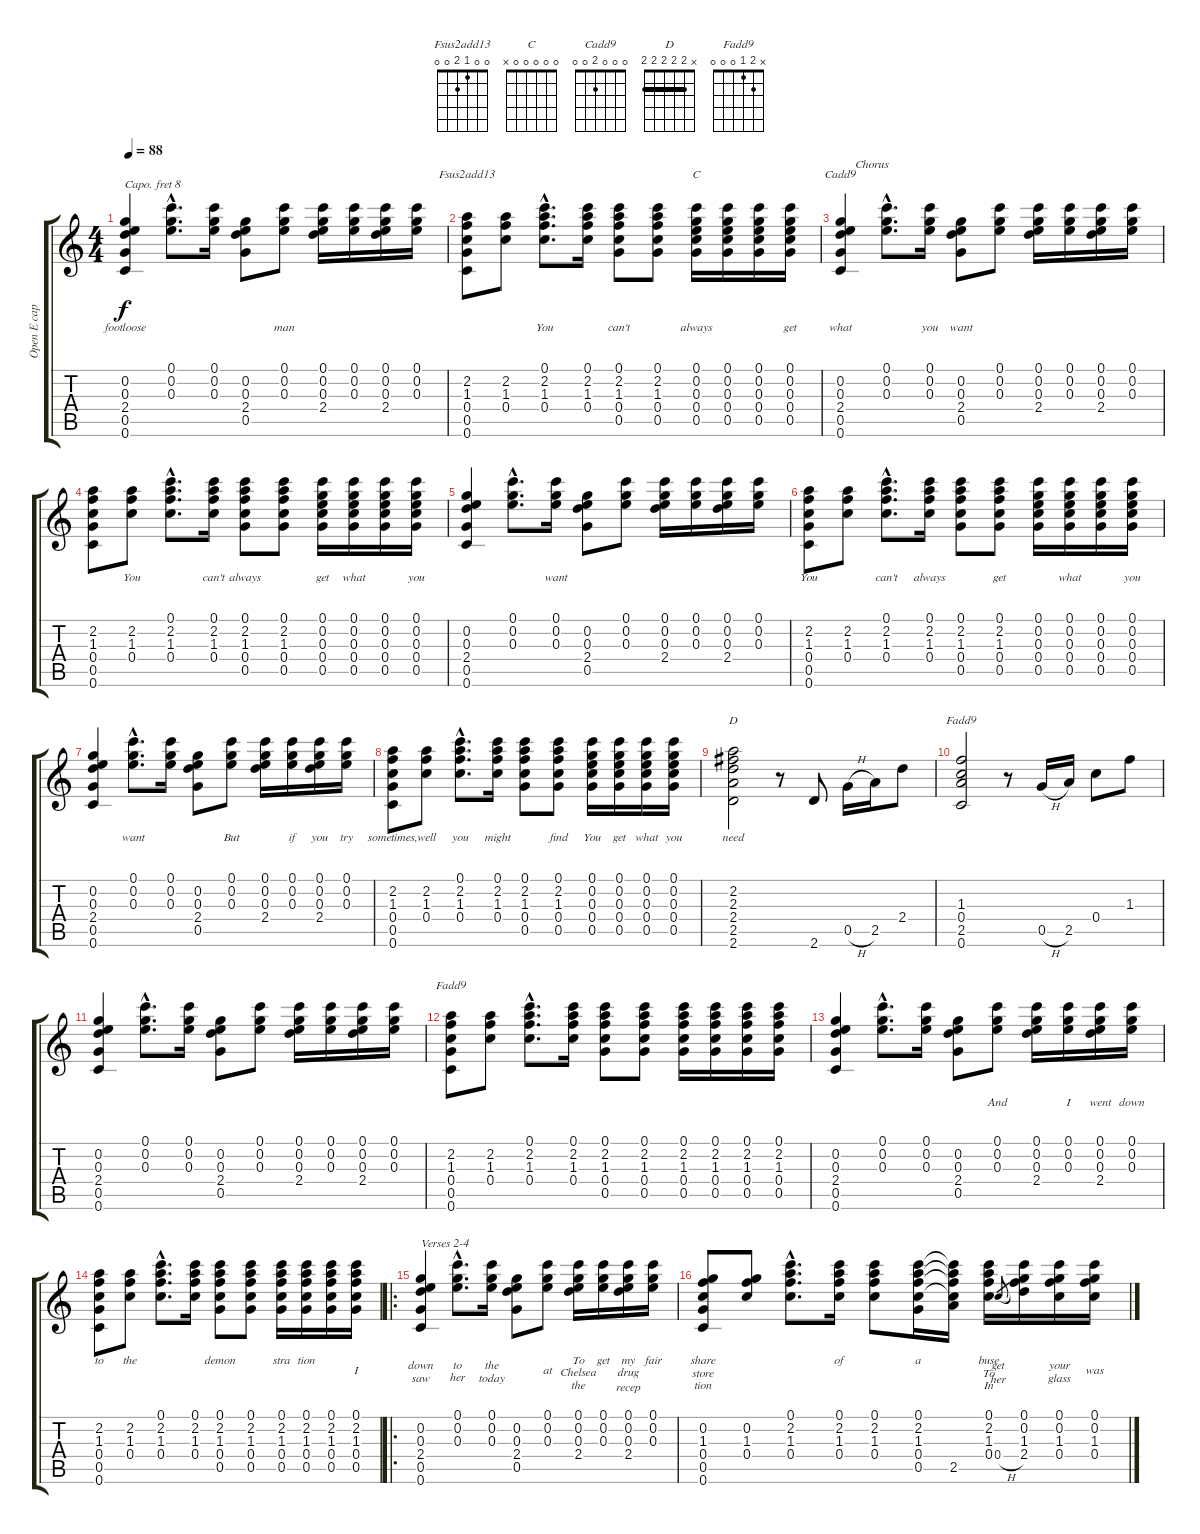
\track ("Open E capo on 8" "Open E cap") {instrument acousticguitarsteel}
\staff {score tabs}
\capo 8
\tuning (E4 B3 Ab3 E3 B2 E2) {hide}
\chord ("Fsus2add13" 0 0 1 2 0 0)
\chord ("C" 0 0 0 0 0 x)
\chord ("Cadd9" 0 0 0 2 0 0)
\chord ("D" x 2 2 2 2 2) {barre 2}
\chord ("Fadd9" 0 0 1 0 2 0)
\chord ("Fadd9" x 2 1 0 0 0)
\ts (4 4)
\tempo 88
\clef g2
\ks c
(0.2 0.3 2.4 0.5 0.6).4{lyrics (0 "footloose") lyrics (1 "") lyrics (2 "") lyrics (3 "") lyrics (4 "") dy f} (0.1{hac} 0.2{hac} 0.3{hac}).8{d lyrics (0 "") lyrics (1 "") lyrics (2 "") lyrics (3 "") lyrics (4 "")} (0.1 0.2 0.3).16{lyrics (0 "") lyrics (1 "") lyrics (2 "") lyrics (3 "") lyrics (4 "")} (0.2 0.3 2.4 0.5).8{lyrics (0 "") lyrics (1 "") lyrics (2 "") lyrics (3 "") lyrics (4 "")} (0.1 0.2 0.3).8{lyrics (0 "man") lyrics (1 "") lyrics (2 "") lyrics (3 "") lyrics (4 "")} (0.1 0.2 0.3 2.4).16{lyrics (0 "") lyrics (1 "") lyrics (2 "") lyrics (3 "") lyrics (4 "")} (0.1 0.2 0.3).16{lyrics (0 "") lyrics (1 "") lyrics (2 "") lyrics (3 "") lyrics (4 "")} (0.1 0.2 0.3 2.4).16{lyrics (0 "") lyrics (1 "") lyrics (2 "") lyrics (3 "") lyrics (4 "")} (0.1 0.2 0.3).16{lyrics (0 "") lyrics (1 "") lyrics (2 "") lyrics (3 "") lyrics (4 "")} |
(2.2 1.3 0.4 0.5 0.6).8{ch "Fsus2add13" lyrics (0 "") lyrics (1 "") lyrics (2 "") lyrics (3 "") lyrics (4 "")} (2.2 1.3 0.4).8{lyrics (0 "") lyrics (1 "") lyrics (2 "") lyrics (3 "") lyrics (4 "")} (0.1{hac} 2.2{hac} 1.3{hac} 0.4{hac}).8{d lyrics (0 "You") lyrics (1 "") lyrics (2 "") lyrics (3 "") lyrics (4 "")} (0.1 2.2 1.3 0.4).16{lyrics (0 "") lyrics (1 "") lyrics (2 "") lyrics (3 "") lyrics (4 "")} (0.1 2.2 1.3 0.4 0.5).8{lyrics (0 "can't") lyrics (1 "") lyrics (2 "") lyrics (3 "") lyrics (4 "")} (0.1 2.2 1.3 0.4 0.5).8{lyrics (0 "") lyrics (1 "") lyrics (2 "") lyrics (3 "") lyrics (4 "")} (0.1 0.2 0.3 0.4 0.5).16{ch "C" lyrics (0 "always") lyrics (1 "") lyrics (2 "") lyrics (3 "") lyrics (4 "")} (0.1 0.2 0.3 0.4 0.5).16{lyrics (0 "") lyrics (1 "") lyrics (2 "") lyrics (3 "") lyrics (4 "")} (0.1 0.2 0.3 0.4 0.5).16{lyrics (0 "") lyrics (1 "") lyrics (2 "") lyrics (3 "") lyrics (4 "")} (0.1 0.2 0.3 0.4 0.5).16{lyrics (0 "get") lyrics (1 "") lyrics (2 "") lyrics (3 "") lyrics (4 "")} |
(0.2 0.3 2.4 0.5 0.6).4{ch "Cadd9" txt "     Chorus" lyrics (0 "what") lyrics (1 "") lyrics (2 "") lyrics (3 "") lyrics (4 "")} (0.1{hac} 0.2{hac} 0.3{hac}).8{d lyrics (0 "") lyrics (1 "") lyrics (2 "") lyrics (3 "") lyrics (4 "")} (0.1 0.2 0.3).16{lyrics (0 "you") lyrics (1 "") lyrics (2 "") lyrics (3 "") lyrics (4 "")} (0.2 0.3 2.4 0.5).8{lyrics (0 "want") lyrics (1 "") lyrics (2 "") lyrics (3 "") lyrics (4 "")} (0.1 0.2 0.3).8{lyrics (0 "") lyrics (1 "") lyrics (2 "") lyrics (3 "") lyrics (4 "")} (0.1 0.2 0.3 2.4).16{lyrics (0 "") lyrics (1 "") lyrics (2 "") lyrics (3 "") lyrics (4 "")} (0.1 0.2 0.3).16{lyrics (0 "") lyrics (1 "") lyrics (2 "") lyrics (3 "") lyrics (4 "")} (0.1 0.2 0.3 2.4).16{lyrics (0 "") lyrics (1 "") lyrics (2 "") lyrics (3 "") lyrics (4 "")} (0.1 0.2 0.3).16{lyrics (0 "") lyrics (1 "") lyrics (2 "") lyrics (3 "") lyrics (4 "")} |
(2.2 1.3 0.4 0.5 0.6).8{lyrics (0 "") lyrics (1 "") lyrics (2 "") lyrics (3 "") lyrics (4 "")} (2.2 1.3 0.4).8{lyrics (0 "You") lyrics (1 "") lyrics (2 "") lyrics (3 "") lyrics (4 "")} (0.1{hac} 2.2{hac} 1.3{hac} 0.4{hac}).8{d lyrics (0 "") lyrics (1 "") lyrics (2 "") lyrics (3 "") lyrics (4 "")} (0.1 2.2 1.3 0.4).16{lyrics (0 "can't") lyrics (1 "") lyrics (2 "") lyrics (3 "") lyrics (4 "")} (0.1 2.2 1.3 0.4 0.5).8{lyrics (0 "always") lyrics (1 "") lyrics (2 "") lyrics (3 "") lyrics (4 "")} (0.1 2.2 1.3 0.4 0.5).8{lyrics (0 "") lyrics (1 "") lyrics (2 "") lyrics (3 "") lyrics (4 "")} (0.1 0.2 0.3 0.4 0.5).16{lyrics (0 "get") lyrics (1 "") lyrics (2 "") lyrics (3 "") lyrics (4 "")} (0.1 0.2 0.3 0.4 0.5).16{lyrics (0 "what") lyrics (1 "") lyrics (2 "") lyrics (3 "") lyrics (4 "")} (0.1 0.2 0.3 0.4 0.5).16{lyrics (0 "") lyrics (1 "") lyrics (2 "") lyrics (3 "") lyrics (4 "")} (0.1 0.2 0.3 0.4 0.5).16{lyrics (0 "you") lyrics (1 "") lyrics (2 "") lyrics (3 "") lyrics (4 "")} |
(0.2 0.3 2.4 0.5 0.6).4{lyrics (0 "") lyrics (1 "") lyrics (2 "") lyrics (3 "") lyrics (4 "")} (0.1{hac} 0.2{hac} 0.3{hac}).8{d lyrics (0 "") lyrics (1 "") lyrics (2 "") lyrics (3 "") lyrics (4 "")} (0.1 0.2 0.3).16{lyrics (0 "want") lyrics (1 "") lyrics (2 "") lyrics (3 "") lyrics (4 "")} (0.2 0.3 2.4 0.5).8{lyrics (0 "") lyrics (1 "") lyrics (2 "") lyrics (3 "") lyrics (4 "")} (0.1 0.2 0.3).8{lyrics (0 "") lyrics (1 "") lyrics (2 "") lyrics (3 "") lyrics (4 "")} (0.1 0.2 0.3 2.4).16{lyrics (0 "") lyrics (1 "") lyrics (2 "") lyrics (3 "") lyrics (4 "")} (0.1 0.2 0.3).16{lyrics (0 "") lyrics (1 "") lyrics (2 "") lyrics (3 "") lyrics (4 "")} (0.1 0.2 0.3 2.4).16{lyrics (0 "") lyrics (1 "") lyrics (2 "") lyrics (3 "") lyrics (4 "")} (0.1 0.2 0.3).16{lyrics (0 "") lyrics (1 "") lyrics (2 "") lyrics (3 "") lyrics (4 "")} |
(2.2 1.3 0.4 0.5 0.6).8{lyrics (0 "You") lyrics (1 "") lyrics (2 "") lyrics (3 "") lyrics (4 "")} (2.2 1.3 0.4).8{lyrics (0 "") lyrics (1 "") lyrics (2 "") lyrics (3 "") lyrics (4 "")} (0.1{hac} 2.2{hac} 1.3{hac} 0.4{hac}).8{d lyrics (0 "can't") lyrics (1 "") lyrics (2 "") lyrics (3 "") lyrics (4 "")} (0.1 2.2 1.3 0.4).16{lyrics (0 "always") lyrics (1 "") lyrics (2 "") lyrics (3 "") lyrics (4 "")} (0.1 2.2 1.3 0.4 0.5).8{lyrics (0 "") lyrics (1 "") lyrics (2 "") lyrics (3 "") lyrics (4 "")} (0.1 2.2 1.3 0.4 0.5).8{lyrics (0 "get") lyrics (1 "") lyrics (2 "") lyrics (3 "") lyrics (4 "")} (0.1 0.2 0.3 0.4 0.5).16{lyrics (0 "") lyrics (1 "") lyrics (2 "") lyrics (3 "") lyrics (4 "")} (0.1 0.2 0.3 0.4 0.5).16{lyrics (0 "what") lyrics (1 "") lyrics (2 "") lyrics (3 "") lyrics (4 "")} (0.1 0.2 0.3 0.4 0.5).16{lyrics (0 "") lyrics (1 "") lyrics (2 "") lyrics (3 "") lyrics (4 "")} (0.1 0.2 0.3 0.4 0.5).16{lyrics (0 "you") lyrics (1 "") lyrics (2 "") lyrics (3 "") lyrics (4 "")} |
(0.2 0.3 2.4 0.5 0.6).4{lyrics (0 "") lyrics (1 "") lyrics (2 "") lyrics (3 "") lyrics (4 "")} (0.1{hac} 0.2{hac} 0.3{hac}).8{d lyrics (0 "want") lyrics (1 "") lyrics (2 "") lyrics (3 "") lyrics (4 "")} (0.1 0.2 0.3).16{lyrics (0 "") lyrics (1 "") lyrics (2 "") lyrics (3 "") lyrics (4 "")} (0.2 0.3 2.4 0.5).8{lyrics (0 "") lyrics (1 "") lyrics (2 "") lyrics (3 "") lyrics (4 "")} (0.1 0.2 0.3).8{lyrics (0 "But") lyrics (1 "") lyrics (2 "") lyrics (3 "") lyrics (4 "")} (0.1 0.2 0.3 2.4).16{lyrics (0 "") lyrics (1 "") lyrics (2 "") lyrics (3 "") lyrics (4 "")} (0.1 0.2 0.3).16{lyrics (0 "if") lyrics (1 "") lyrics (2 "") lyrics (3 "") lyrics (4 "")} (0.1 0.2 0.3 2.4).16{lyrics (0 "you") lyrics (1 "") lyrics (2 "") lyrics (3 "") lyrics (4 "")} (0.1 0.2 0.3).16{lyrics (0 "try") lyrics (1 "") lyrics (2 "") lyrics (3 "") lyrics (4 "")} |
(2.2 1.3 0.4 0.5 0.6).8{lyrics (0 "sometimes,") lyrics (1 "") lyrics (2 "") lyrics (3 "") lyrics (4 "")} (2.2 1.3 0.4).8{lyrics (0 "well") lyrics (1 "") lyrics (2 "") lyrics (3 "") lyrics (4 "")} (0.1{hac} 2.2{hac} 1.3{hac} 0.4{hac}).8{d lyrics (0 "you") lyrics (1 "") lyrics (2 "") lyrics (3 "") lyrics (4 "")} (0.1 2.2 1.3 0.4).16{lyrics (0 "might") lyrics (1 "") lyrics (2 "") lyrics (3 "") lyrics (4 "")} (0.1 2.2 1.3 0.4 0.5).8{lyrics (0 "") lyrics (1 "") lyrics (2 "") lyrics (3 "") lyrics (4 "")} (0.1 2.2 1.3 0.4 0.5).8{lyrics (0 "find") lyrics (1 "") lyrics (2 "") lyrics (3 "") lyrics (4 "")} (0.1 0.2 0.3 0.4 0.5).16{lyrics (0 "You") lyrics (1 "") lyrics (2 "") lyrics (3 "") lyrics (4 "")} (0.1 0.2 0.3 0.4 0.5).16{lyrics (0 "get") lyrics (1 "") lyrics (2 "") lyrics (3 "") lyrics (4 "")} (0.1 0.2 0.3 0.4 0.5).16{lyrics (0 "what") lyrics (1 "") lyrics (2 "") lyrics (3 "") lyrics (4 "")} (0.1 0.2 0.3 0.4 0.5).16{lyrics (0 "you") lyrics (1 "") lyrics (2 "") lyrics (3 "") lyrics (4 "")} |
(2.2 2.3 2.4 2.5 2.6).2{ch "D" lyrics (0 "need") lyrics (1 "") lyrics (2 "") lyrics (3 "") lyrics (4 "")} r.8 2.6.8{lyrics (0 "") lyrics (1 "") lyrics (2 "") lyrics (3 "") lyrics (4 "")} 0.5{h}.16{lyrics (0 "") lyrics (1 "") lyrics (2 "") lyrics (3 "") lyrics (4 "")} 2.5.16{lyrics (0 "") lyrics (1 "") lyrics (2 "") lyrics (3 "") lyrics (4 "")} 2.4.8{lyrics (0 "") lyrics (1 "") lyrics (2 "") lyrics (3 "") lyrics (4 "")} |
(1.3 0.4 2.5 0.6).2{ch "Fadd9" lyrics (0 "") lyrics (1 "") lyrics (2 "") lyrics (3 "") lyrics (4 "")} r.8 0.5{h}.16{lyrics (0 "") lyrics (1 "") lyrics (2 "") lyrics (3 "") lyrics (4 "")} 2.5.16{lyrics (0 "") lyrics (1 "") lyrics (2 "") lyrics (3 "") lyrics (4 "")} 0.4.8{lyrics (0 "") lyrics (1 "") lyrics (2 "") lyrics (3 "") lyrics (4 "")} 1.3.8{lyrics (0 "") lyrics (1 "") lyrics (2 "") lyrics (3 "") lyrics (4 "")} |
(0.2 0.3 2.4 0.5 0.6).4{lyrics (0 "") lyrics (1 "") lyrics (2 "") lyrics (3 "") lyrics (4 "")} (0.1{hac} 0.2{hac} 0.3{hac}).8{d lyrics (0 "") lyrics (1 "") lyrics (2 "") lyrics (3 "") lyrics (4 "")} (0.1 0.2 0.3).16{lyrics (0 "") lyrics (1 "") lyrics (2 "") lyrics (3 "") lyrics (4 "")} (0.2 0.3 2.4 0.5).8{lyrics (0 "") lyrics (1 "") lyrics (2 "") lyrics (3 "") lyrics (4 "")} (0.1 0.2 0.3).8{lyrics (0 "") lyrics (1 "") lyrics (2 "") lyrics (3 "") lyrics (4 "")} (0.1 0.2 0.3 2.4).16{lyrics (0 "") lyrics (1 "") lyrics (2 "") lyrics (3 "") lyrics (4 "")} (0.1 0.2 0.3).16{lyrics (0 "") lyrics (1 "") lyrics (2 "") lyrics (3 "") lyrics (4 "")} (0.1 0.2 0.3 2.4).16{lyrics (0 "") lyrics (1 "") lyrics (2 "") lyrics (3 "") lyrics (4 "")} (0.1 0.2 0.3).16{lyrics (0 "") lyrics (1 "") lyrics (2 "") lyrics (3 "") lyrics (4 "")} |
(2.2 1.3 0.4 0.5 0.6).8{ch "Fadd9" lyrics (0 "") lyrics (1 "") lyrics (2 "") lyrics (3 "") lyrics (4 "")} (2.2 1.3 0.4).8{lyrics (0 "") lyrics (1 "") lyrics (2 "") lyrics (3 "") lyrics (4 "")} (0.1{hac} 2.2{hac} 1.3{hac} 0.4{hac}).8{d lyrics (0 "") lyrics (1 "") lyrics (2 "") lyrics (3 "") lyrics (4 "")} (0.1 2.2 1.3 0.4).16{lyrics (0 "") lyrics (1 "") lyrics (2 "") lyrics (3 "") lyrics (4 "")} (0.1 2.2 1.3 0.4 0.5).8{lyrics (0 "") lyrics (1 "") lyrics (2 "") lyrics (3 "") lyrics (4 "")} (0.1 2.2 1.3 0.4 0.5).8{lyrics (0 "") lyrics (1 "") lyrics (2 "") lyrics (3 "") lyrics (4 "")} (0.1 2.2 1.3 0.4 0.5).16{lyrics (0 "") lyrics (1 "") lyrics (2 "") lyrics (3 "") lyrics (4 "")} (0.1 2.2 1.3 0.4 0.5).16{lyrics (0 "") lyrics (1 "") lyrics (2 "") lyrics (3 "") lyrics (4 "")} (0.1 2.2 1.3 0.4 0.5).16{lyrics (0 "") lyrics (1 "") lyrics (2 "") lyrics (3 "") lyrics (4 "")} (0.1 2.2 1.3 0.4 0.5).16{lyrics (0 "") lyrics (1 "") lyrics (2 "") lyrics (3 "") lyrics (4 "")} |
(0.2 0.3 2.4 0.5 0.6).4{lyrics (0 "") lyrics (1 "") lyrics (2 "") lyrics (3 "") lyrics (4 "")} (0.1{hac} 0.2{hac} 0.3{hac}).8{d lyrics (0 "") lyrics (1 "") lyrics (2 "") lyrics (3 "") lyrics (4 "")} (0.1 0.2 0.3).16{lyrics (0 "") lyrics (1 "") lyrics (2 "") lyrics (3 "") lyrics (4 "")} (0.2 0.3 2.4 0.5).8{lyrics (0 "") lyrics (1 "") lyrics (2 "") lyrics (3 "") lyrics (4 "")} (0.1 0.2 0.3).8{lyrics (0 "And") lyrics (1 "") lyrics (2 "") lyrics (3 "") lyrics (4 "")} (0.1 0.2 0.3 2.4).16{lyrics (0 "") lyrics (1 "") lyrics (2 "") lyrics (3 "") lyrics (4 "")} (0.1 0.2 0.3).16{lyrics (0 "I") lyrics (1 "") lyrics (2 "") lyrics (3 "") lyrics (4 "")} (0.1 0.2 0.3 2.4).16{lyrics (0 "went") lyrics (1 "") lyrics (2 "") lyrics (3 "") lyrics (4 "")} (0.1 0.2 0.3).16{lyrics (0 "down") lyrics (1 "") lyrics (2 "") lyrics (3 "") lyrics (4 "")} |
(2.2 1.3 0.4 0.5 0.6).8{lyrics (0 "to") lyrics (1 "") lyrics (2 "") lyrics (3 "") lyrics (4 "")} (2.2 1.3 0.4).8{lyrics (0 "the") lyrics (1 "") lyrics (2 "") lyrics (3 "") lyrics (4 "")} (0.1{hac} 2.2{hac} 1.3{hac} 0.4{hac}).8{d lyrics (0 "") lyrics (1 "") lyrics (2 "") lyrics (3 "") lyrics (4 "")} (0.1 2.2 1.3 0.4).16{lyrics (0 "") lyrics (1 "") lyrics (2 "") lyrics (3 "") lyrics (4 "")} (0.1 2.2 1.3 0.4 0.5).8{lyrics (0 "demon") lyrics (1 "") lyrics (2 "") lyrics (3 "") lyrics (4 "")} (0.1 2.2 1.3 0.4 0.5).8{lyrics (0 "") lyrics (1 "") lyrics (2 "") lyrics (3 "") lyrics (4 "")} (0.1 2.2 1.3 0.4 0.5).16{lyrics (0 "stra") lyrics (1 "") lyrics (2 "") lyrics (3 "") lyrics (4 "")} (0.1 2.2 1.3 0.4 0.5).16{lyrics (0 "tion") lyrics (1 "") lyrics (2 "") lyrics (3 "") lyrics (4 "")} (0.1 2.2 1.3 0.4 0.5).16{lyrics (0 "") lyrics (1 "") lyrics (2 "") lyrics (3 "") lyrics (4 "")} (0.1 2.2 1.3 0.4 0.5).16{lyrics (0 "") lyrics (1 "") lyrics (2 "I") lyrics (3 "") lyrics (4 "")} |
\ro
(0.2 0.3 2.4 0.5 0.6).4{txt "Verses 2-4" lyrics (0 "") lyrics (1 "down") lyrics (2 "saw") lyrics (3 "") lyrics (4 "")} (0.1{hac} 0.2{hac} 0.3{hac}).8{d lyrics (0 "") lyrics (1 "to") lyrics (2 "her") lyrics (3 "") lyrics (4 "")} (0.1 0.2 0.3).16{lyrics (0 "") lyrics (1 "the") lyrics (2 "today") lyrics (3 "") lyrics (4 "")} (0.2 0.3 2.4 0.5).8{lyrics (0 "") lyrics (1 "") lyrics (2 "") lyrics (3 "") lyrics (4 "")} (0.1 0.2 0.3).8{lyrics (0 "") lyrics (1 "") lyrics (2 "at") lyrics (3 "") lyrics (4 "")} (0.1 0.2 0.3 2.4).16{lyrics (0 "To") lyrics (1 "Chelsea") lyrics (2 "the") lyrics (3 "") lyrics (4 "")} (0.1 0.2 0.3).16{lyrics (0 "get") lyrics (1 "") lyrics (2 "") lyrics (3 "") lyrics (4 "")} (0.1 0.2 0.3 2.4).16{lyrics (0 "my") lyrics (1 "drug") lyrics (2 "recep") lyrics (3 "") lyrics (4 "")} (0.1 0.2 0.3).16{lyrics (0 "fair") lyrics (1 "") lyrics (2 "") lyrics (3 "") lyrics (4 "")} |
(0.2 1.3 0.4 0.5 0.6).8{lyrics (0 "share") lyrics (1 "store") lyrics (2 "tion") lyrics (3 "") lyrics (4 "")} (0.2 1.3 0.4).8{lyrics (0 "") lyrics (1 "") lyrics (2 "") lyrics (3 "") lyrics (4 "")} (0.1{hac} 2.2{hac} 1.3{hac} 0.4{hac}).8{d lyrics (0 "") lyrics (1 "") lyrics (2 "") lyrics (3 "") lyrics (4 "")} (0.1 2.2 1.3 0.4).16{lyrics (0 "of") lyrics (1 "") lyrics (2 "") lyrics (3 "") lyrics (4 "")} (0.1 2.2 1.3 0.4).8{lyrics (0 "") lyrics (1 "") lyrics (2 "") lyrics (3 "") lyrics (4 "")} (0.1 2.2 1.3 0.4 0.5).16{lyrics (0 "a") lyrics (1 "") lyrics (2 "") lyrics (3 "") lyrics (4 "")} (0.1{t} 2.2{t} 1.3{t} 0.4{t} 2.5).16{lyrics (0 "") lyrics (1 "") lyrics (2 "") lyrics (3 "") lyrics (4 "")} (0.1 2.2 1.3 0.4).16{lyrics (0 "buse") lyrics (1 "To") lyrics (2 "In") lyrics (3 "") lyrics (4 "")} 0.4{h}.8{lyrics (0 "") lyrics (1 "get") lyrics (2 "her") lyrics (3 "") lyrics (4 "") gr} (0.1 0.2 1.3 2.4).16{lyrics (0 "") lyrics (1 "") lyrics (2 "") lyrics (3 "") lyrics (4 "")} (0.1 0.2 1.3 0.4).16{lyrics (0 "") lyrics (1 "your") lyrics (2 "glass") lyrics (3 "") lyrics (4 "")} (0.1 0.2 1.3 0.4).16{lyrics (0 "") lyrics (1 "") lyrics (2 "was") lyrics (3 "") lyrics (4 "")}
